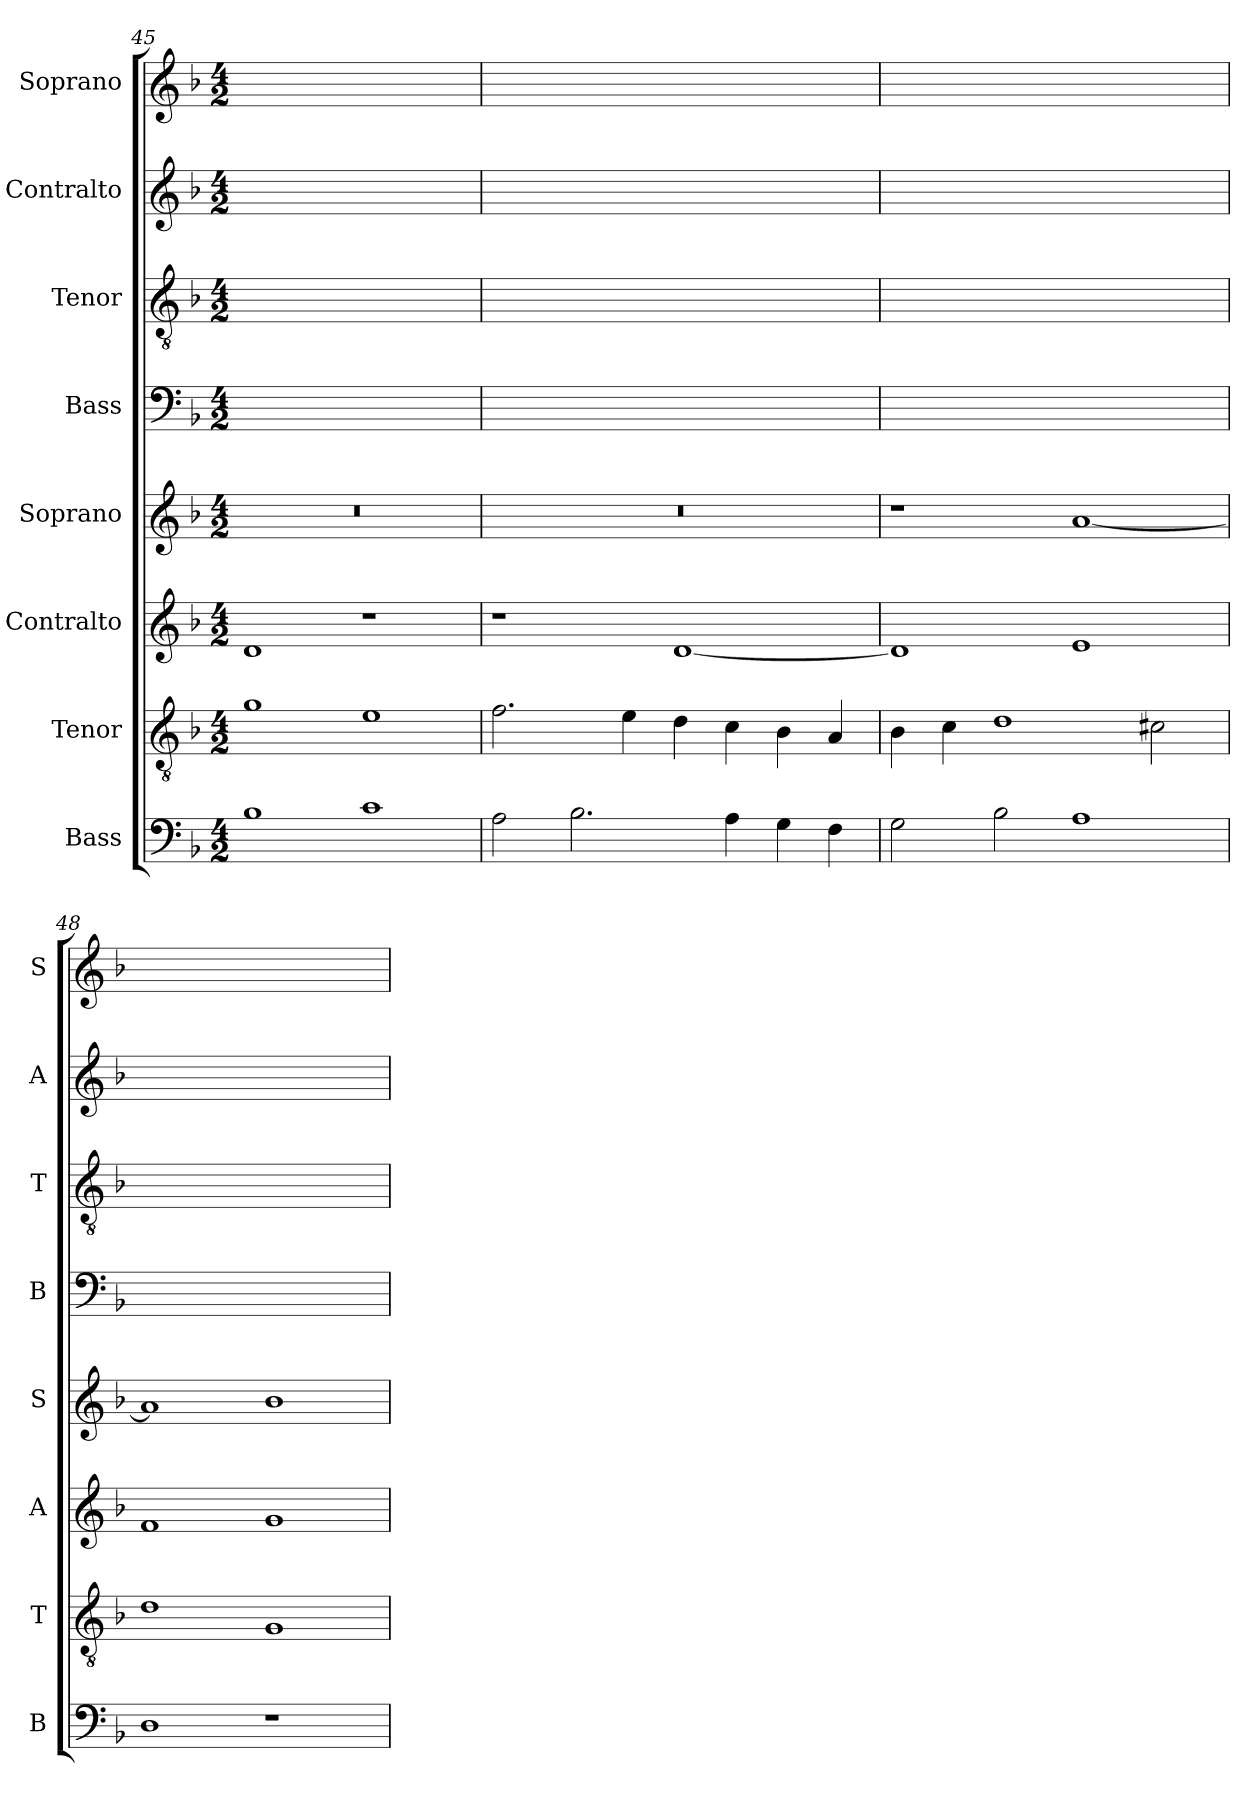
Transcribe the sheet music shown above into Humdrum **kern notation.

**kern	**kern	**kern	**kern	**kern	**kern	**kern	**kern
*part8	*part7	*part6	*part5	*part4	*part3	*part2	*part1
*staff8	*staff7	*staff6	*staff5	*staff4	*staff3	*staff2	*staff1
*I"Bass	*I"Tenor	*I"Contralto	*I"Soprano	*I"Bass	*I"Tenor	*I"Contralto	*I"Soprano
*I'B	*I'T	*I'A	*I'S	*I'B	*I'T	*I'A	*I'S
*clefF4	*clefGv2	*clefG2	*clefG2	*clefF4	*clefGv2	*clefG2	*clefG2
*k[b-]	*k[b-]	*k[b-]	*k[b-]	*k[b-]	*k[b-]	*k[b-]	*k[b-]
*G:dor	*G:dor	*G:dor	*G:dor	*G:dor	*G:dor	*G:dor	*G:dor
*M4/2	*M4/2	*M4/2	*M4/2	*M4/2	*M4/2	*M4/2	*M4/2
=45	=45	=45	=45	=45	=45	=45	=45
1B-	1g	1d	0r	0ryy	0ryy	0ryy	0ryy
1c	1e	1r	.	.	.	.	.
=46	=46	=46	=46	=46	=46	=46	=46
2A	2.f	1r	0r	0ryy	0ryy	0ryy	0ryy
2.B-	.	.	.	.	.	.	.
.	4e	.	.	.	.	.	.
.	4d	[1d	.	.	.	.	.
4A	4c	.	.	.	.	.	.
4G	4B-	.	.	.	.	.	.
4F	4A	.	.	.	.	.	.
=47	=47	=47	=47	=47	=47	=47	=47
2G	4B-	1d]	1r	0ryy	0ryy	0ryy	0ryy
.	4c	.	.	.	.	.	.
2B-	1d	.	.	.	.	.	.
1A	.	1e	[1a	.	.	.	.
.	2c#X	.	.	.	.	.	.
=48	=48	=48	=48	=48	=48	=48	=48
1D	1d	1f	1a]	0ryy	0ryy	0ryy	0ryy
1r	1G	1g	1b-	.	.	.	.
=	=	=	=	=	=	=	=
*-	*-	*-	*-	*-	*-	*-	*-
